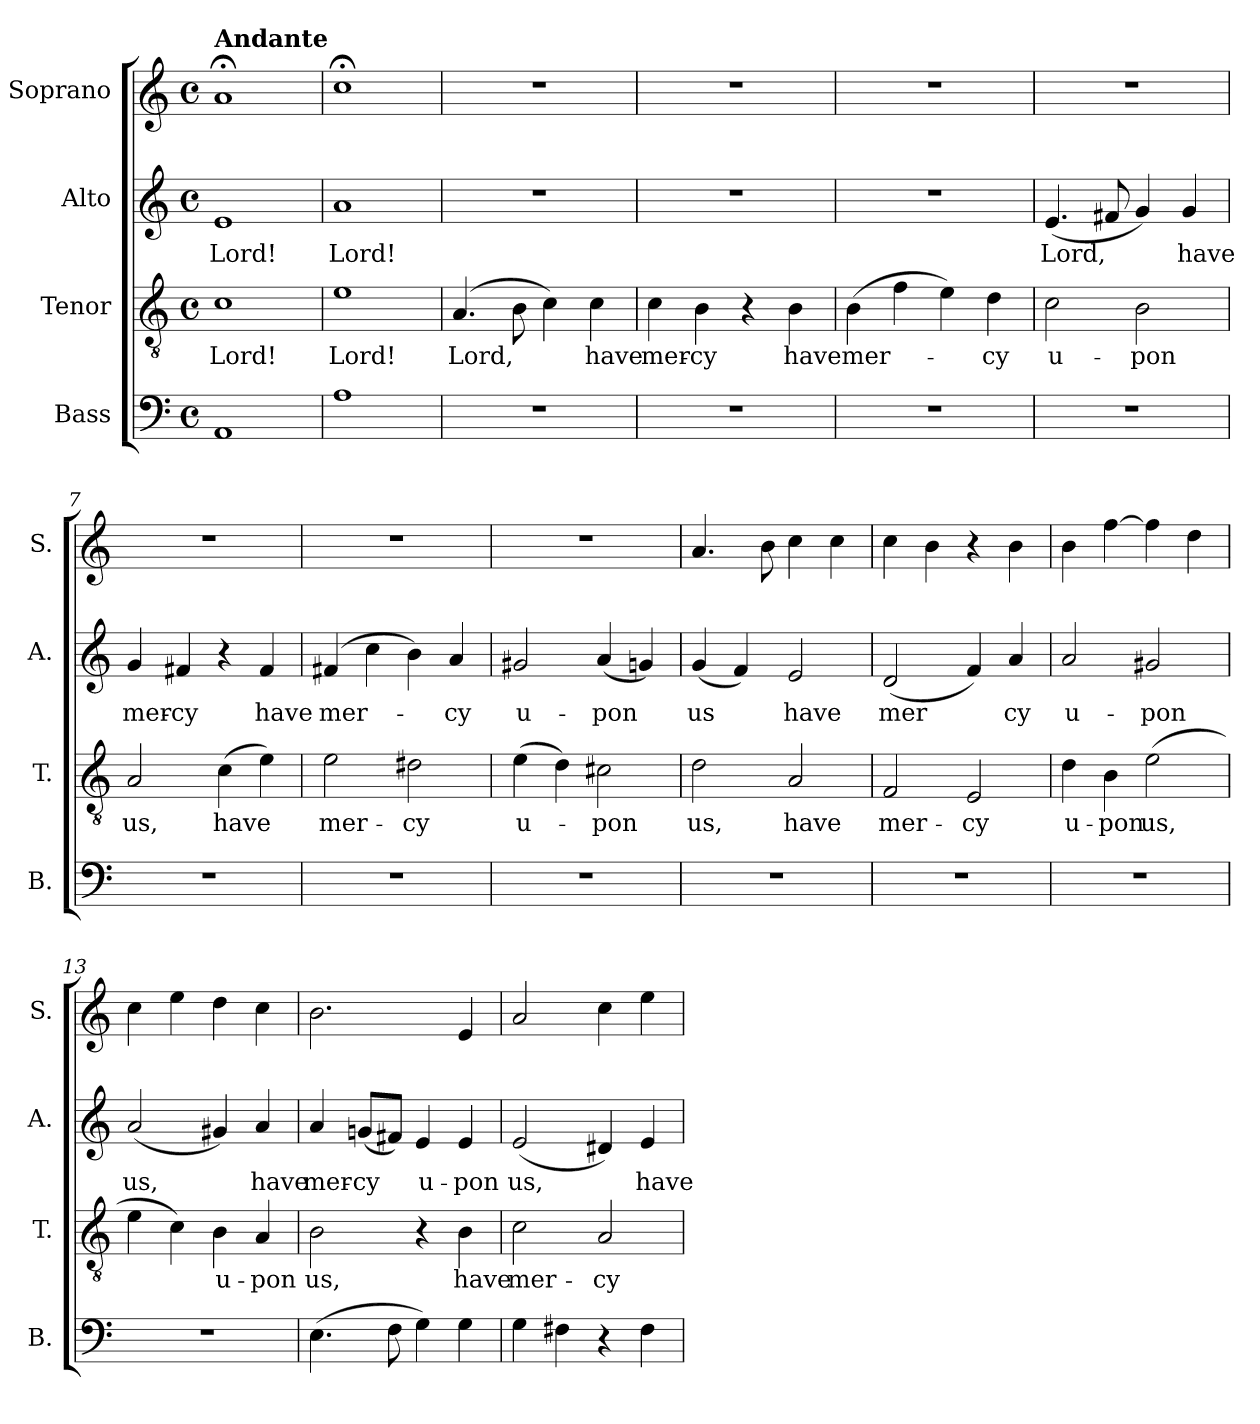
**kern	**kern	**text	**kern	**text	**kern
*part4	*part3	*part3	*part2	*part2	*part1
*staff4	*staff3	*staff3	*staff2	*staff2	*staff1
*I"Bass	*I"Tenor	*	*I"Alto	*	*I"Soprano
*I'B.	*I'T.	*	*I'A.	*	*I'S.
*clefF4	*clefGv2	*	*clefG2	*	*clefG2
*k[]	*k[]	*	*k[]	*	*k[]
*M4/4	*M4/4	*	*M4/4	*	*M4/4
*met(c)	*met(c)	*	*met(c)	*	*met(c)
=1	=1	=1	=1	=1	=1
!	!	!	!	!	!LO:TX:a:B:t=Andante
1AA	1c	Lord!	1e	Lord!	1a;<
=2	=2	=2	=2	=2	=2
1A	1e	Lord!	1a	Lord!	1cc;<
=3	=3	=3	=3	=3	=3
1r	(4.A/	Lord,	1r	.	1r
.	8B\	.	.	.	.
.	4c\)	.	.	.	.
.	4c\	have	.	.	.
=4	=4	=4	=4	=4	=4
1r	4c\	mer-	1r	.	1r
.	4B\	-cy	.	.	.
.	4r	.	.	.	.
.	4B\	have	.	.	.
=5	=5	=5	=5	=5	=5
1r	(4B\	mer-	1r	.	1r
.	4f\	.	.	.	.
.	4e\)	.	.	.	.
.	4d\	cy	.	.	.
=6	=6	=6	=6	=6	=6
1r	2c\	u-	(4.e/	Lord,	1r
.	.	.	8f#X/	.	.
.	2B\	-pon	4g/)	.	.
.	.	.	4g/	have	.
!!LO:LB:g=z
=7	=7	=7	=7	=7	=7
1r	2A/	us,	4g/	mer-	1r
.	.	.	4f#X/	-cy	.
.	(4c\	have	4r	.	.
.	4e\)	.	4f#/	have	.
=8	=8	=8	=8	=8	=8
1r	2e\	mer-	(4f#X/	mer-	1r
.	.	.	4cc\	.	.
.	2d#X\	-cy	4b\)	.	.
.	.	.	4a/	-cy	.
=9	=9	=9	=9	=9	=9
1r	(4e\	u-	2g#X/	u-	1r
.	4d\)	.	.	.	.
.	2c#X\	-pon	(4a/	-pon	.
.	.	.	4gn/)	.	.
=10	=10	=10	=10	=10	=10
1r	2d\	us,	(4g/	us	4.a/
.	.	.	4f/)	.	.
.	.	.	.	.	8b\
.	2A/	have	2e/	have	4cc\
.	.	.	.	.	4cc\
=11	=11	=11	=11	=11	=11
1r	2F/	mer-	(2d/	mer	4cc\
.	.	.	.	.	4b\
.	2E/	-cy	4f/)	.	4r
.	.	.	4a/	cy	4b\
!!LO:PB:g=z
=12	=12	=12	=12	=12	=12
1r	4d\	u-	2a/	u-	4b\
.	4B\	-pon	.	.	[4ff\
.	(2e\	us,	2g#X/	-pon	4ff\]
.	.	.	.	.	4dd\
=13	=13	=13	=13	=13	=13
1r	4e\	.	(2a/	us,	4cc\
.	4c\)	.	.	.	4ee\
.	4B\	u-	4g#X/)	.	4dd\
.	4A/	-pon	4a/	have	4cc\
=14	=14	=14	=14	=14	=14
(4.E\	2B\	us,	4a/	mer-	2.b\
.	.	.	(8gn/L	-cy	.
8F\	.	.	8f#X/J)	.	.
4G\)	4r	.	4e/	u-	.
4G\	4B\	have	4e/	-pon	4e/
=15	=15	=15	=15	=15	=15
4G\	2c\	mer-	(2e/	us,	2a/
4F#X\	.	.	.	.	.
4r	2A/	-cy	4d#X/)	.	4cc\
4F#\	.	.	4e/	have	4ee\
=	=	=	=	=	=
*-	*-	*-	*-	*-	*-
